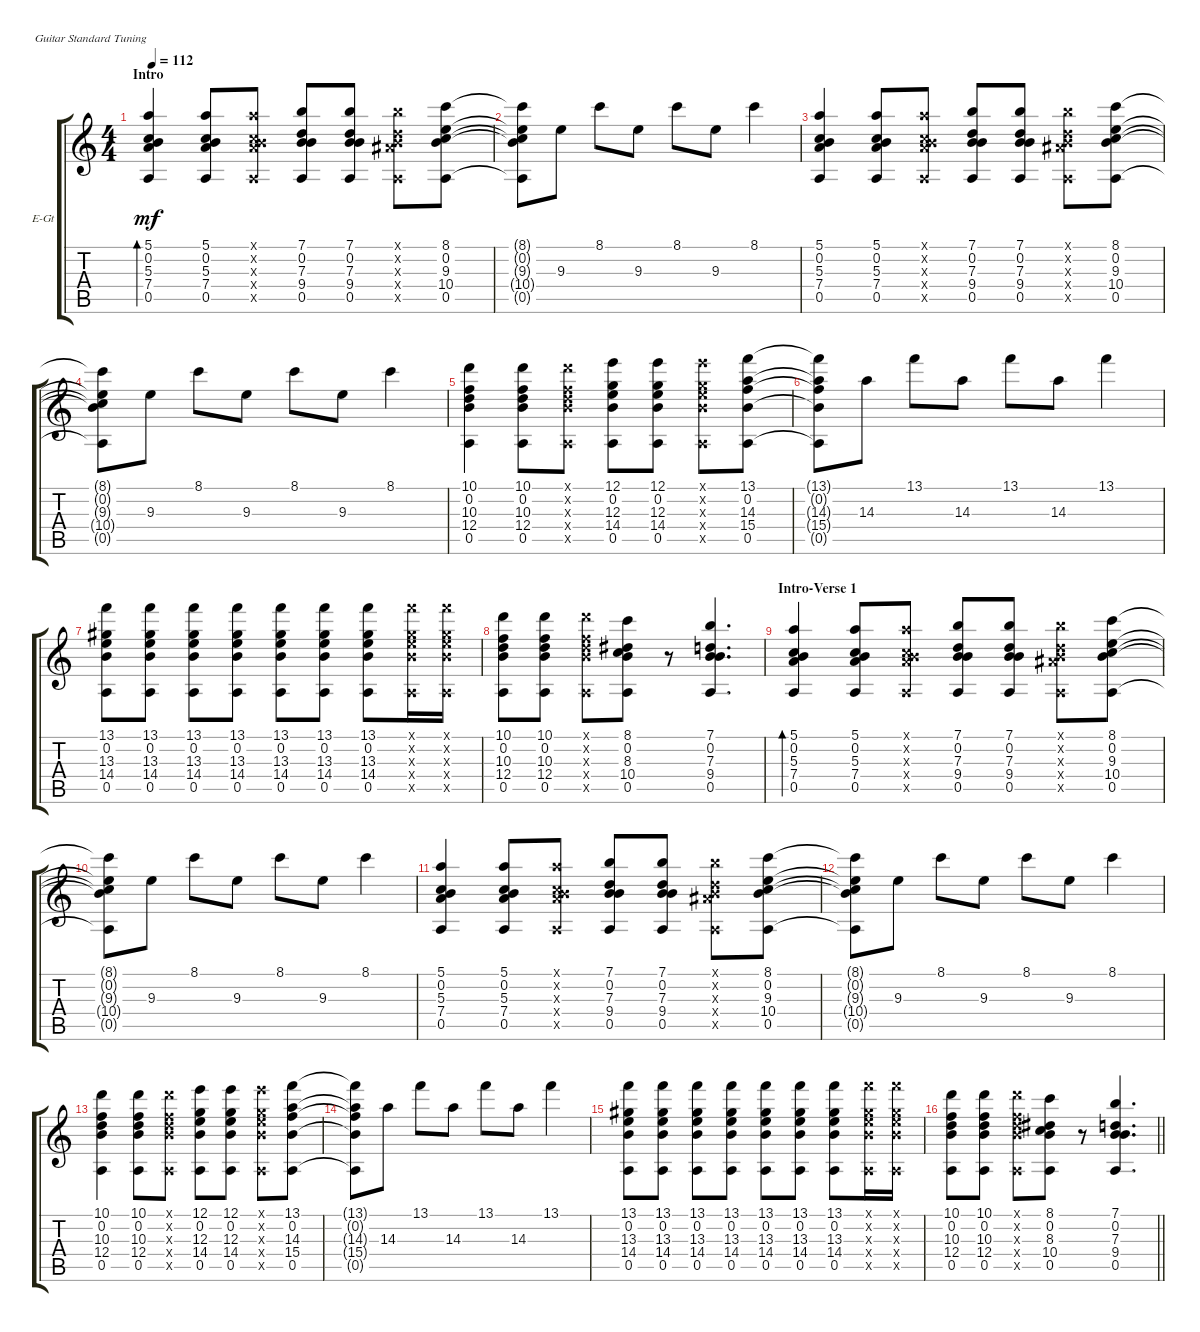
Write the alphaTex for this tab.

\bracketExtendMode groupsimilarinstruments
\firstSystemTrackNameOrientation horizontal
\otherSystemsTrackNameOrientation horizontal
\track ("guitar clean (Artur Potemkin)" "E-Gt") {instrument electricguitarclean}
\staff {score tabs}
\tuning (E4 B3 G3 D3 A2 E2)
\ts (4 4)
\beaming (8 2 2 2 2)
\section ("" "Intro")
\tempo 112
\clef g2
\scale
0.487395
\ks aminor
(5.1 0.2 5.3 7.4 0.5).4{bd 240 dy mf instrument electricguitarclean} (5.1 0.2 5.3 7.4 0.5).8 (5.1{x} 0.2{x} 5.3{x} 7.4{x} 0.5{x}).8 (7.1 0.2 7.3 9.4 0.5).8 (7.1 0.2 7.3 9.4 0.5).8 (7.1{x} 0.2{x} 7.3{x} 8.4{x} 0.5{x}).8 (8.1 0.2 9.3 10.4 0.5).8 |
\scale
0.256303 (8.1{t} 0.2{t} 9.3{t} 10.4{t} 0.5{t}).8 9.3.8 8.1.8 9.3.8 8.1.8 9.3.8 8.1.4 |
\scale
0.256303 (5.1 0.2 5.3 7.4 0.5).4 (5.1 0.2 5.3 7.4 0.5).8 (5.1{x} 0.2{x} 5.3{x} 7.4{x} 0.5{x}).8 (7.1 0.2 7.3 9.4 0.5).8 (7.1 0.2 7.3 9.4 0.5).8 (7.1{x} 0.2{x} 7.3{x} 8.4{x} 0.5{x}).8 (8.1 0.2 9.3 10.4 0.5).8 |
\scale
0.333333 (8.1{t} 0.2{t} 9.3{t} 10.4{t} 0.5{t}).8 9.3.8 8.1.8 9.3.8 8.1.8 9.3.8 8.1.4 |
\scale
0.333333 (10.1 0.2 10.3 12.4 0.5).4 (10.1 0.2 10.3 12.4 0.5).8 (10.1{x} 0.2{x} 10.3{x} 12.4{x} 0.5{x}).8 (12.1 0.2 12.3 14.4 0.5).8 (12.1 0.2 12.3 14.4 0.5).8 (12.1{x} 0.2{x} 12.3{x} 14.4{x} 0.5{x}).8 (13.1 0.2 14.3 15.4 0.5).8 |
\scale
0.333333 (13.1{t} 0.2{t} 14.3{t} 15.4{t} 0.5{t}).8 14.3.8 13.1.8 14.3.8 13.1.8 14.3.8 13.1.4 |
\scale
0.333333 (13.1 0.2 13.3 14.4 0.5).8 (13.1 0.2 13.3 14.4 0.5).8 (13.1 0.2 13.3 14.4 0.5).8 (13.1 0.2 13.3 14.4 0.5).8 (13.1 0.2 13.3 14.4 0.5).8 (13.1 0.2 13.3 14.4 0.5).8 (13.1 0.2 13.3 14.4 0.5).8 (13.1{x} 0.2{x} 13.3{x} 14.4{x} 0.5{x}).16 (13.1{x} 0.2{x} 13.3{x} 14.4{x} 0.5{x}).16 |
\scale
0.333333 (10.1 0.2 10.3 12.4 0.5).8 (10.1 0.2 10.3 12.4 0.5).8 (10.1{x} 0.2{x} 10.3{x} 12.4{x} 0.5{x}).8 (8.1 0.2 8.3 10.4 0.5).8 r.8 (7.1 0.2 7.3 9.4 0.5).4{d} |
\section ("" "Intro-Verse 1")
\scale
0.333333 (5.1 0.2 5.3 7.4 0.5).4{bd 240} (5.1 0.2 5.3 7.4 0.5).8 (5.1{x} 0.2{x} 5.3{x} 7.4{x} 0.5{x}).8 (7.1 0.2 7.3 9.4 0.5).8 (7.1 0.2 7.3 9.4 0.5).8 (7.1{x} 0.2{x} 7.3{x} 8.4{x} 0.5{x}).8 (8.1 0.2 9.3 10.4 0.5).8 |
\scale
0.333333 (8.1{t} 0.2{t} 9.3{t} 10.4{t} 0.5{t}).8 9.3.8 8.1.8 9.3.8 8.1.8 9.3.8 8.1.4 |
\scale
0.333333 (5.1 0.2 5.3 7.4 0.5).4 (5.1 0.2 5.3 7.4 0.5).8 (5.1{x} 0.2{x} 5.3{x} 7.4{x} 0.5{x}).8 (7.1 0.2 7.3 9.4 0.5).8 (7.1 0.2 7.3 9.4 0.5).8 (7.1{x} 0.2{x} 7.3{x} 8.4{x} 0.5{x}).8 (8.1 0.2 9.3 10.4 0.5).8 |
\scale
0.333333 (8.1{t} 0.2{t} 9.3{t} 10.4{t} 0.5{t}).8 9.3.8 8.1.8 9.3.8 8.1.8 9.3.8 8.1.4 |
\scale
0.333333 (10.1 0.2 10.3 12.4 0.5).4 (10.1 0.2 10.3 12.4 0.5).8 (10.1{x} 0.2{x} 10.3{x} 12.4{x} 0.5{x}).8 (12.1 0.2 12.3 14.4 0.5).8 (12.1 0.2 12.3 14.4 0.5).8 (12.1{x} 0.2{x} 12.3{x} 14.4{x} 0.5{x}).8 (13.1 0.2 14.3 15.4 0.5).8 |
\scale
0.333333 (13.1{t} 0.2{t} 14.3{t} 15.4{t} 0.5{t}).8 14.3.8 13.1.8 14.3.8 13.1.8 14.3.8 13.1.4 |
\scale
0.333333 (13.1 0.2 13.3 14.4 0.5).8 (13.1 0.2 13.3 14.4 0.5).8 (13.1 0.2 13.3 14.4 0.5).8 (13.1 0.2 13.3 14.4 0.5).8 (13.1 0.2 13.3 14.4 0.5).8 (13.1 0.2 13.3 14.4 0.5).8 (13.1 0.2 13.3 14.4 0.5).8 (13.1{x} 0.2{x} 13.3{x} 14.4{x} 0.5{x}).16 (13.1{x} 0.2{x} 13.3{x} 14.4{x} 0.5{x}).16 |
\scale
0.333333
\barLineRight lightlight
(10.1 0.2 10.3 12.4 0.5).8 (10.1 0.2 10.3 12.4 0.5).8 (10.1{x} 0.2{x} 10.3{x} 12.4{x} 0.5{x}).8 (8.1 0.2 8.3 10.4 0.5).8 r.8 (7.1 0.2 7.3 9.4 0.5).4{d}
